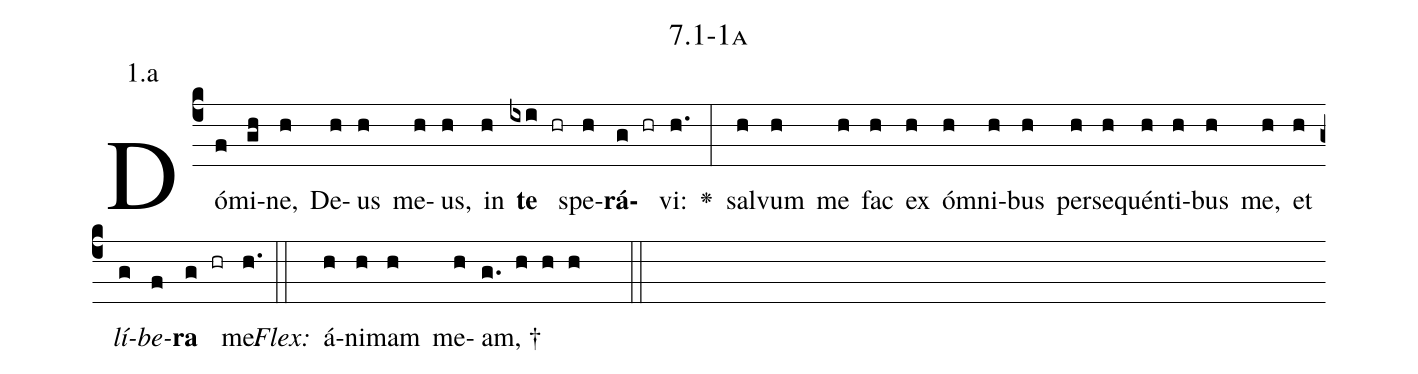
name: 7.1-1a;
annotation: 1.a;
%%
(c4)Dó(f)mi(gh)ne,(h) De(h)us(h) me(h)us,(h) in(h) <b>te</b>(ixi hr) spe(h)<b>rá</b>(g hr)vi:(h.) <v>\greheightstar</v>(:) sal(h)vum(h) me(h) fac(h) ex(h) óm(h)ni(h)bus(h) per(h)se(h)quén(h)ti(h)bus(h) me,(h) et(h) <i>lí</i>(g)<i>be</i>(f)<b>ra</b>(g hr) me.(h.) (::)
<i>Flex:</i>()  á(h)ni(h)mam(h) me(h)am, †(g. h h h  ::)

%E(h) u(h) o(g) u(f) a(g) e.(h.) (::)
